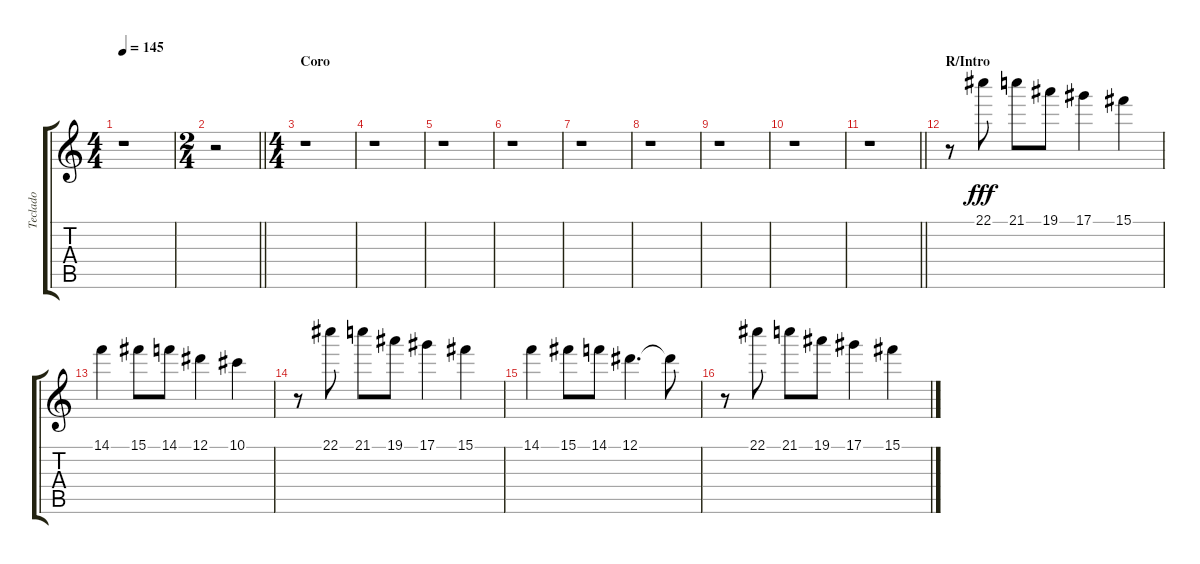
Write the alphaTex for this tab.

\track ("Teclado" "Teclado") {instrument synthbass2}
\staff {score tabs}
\tuning (Eb4 Bb3 Gb3 Db3 Ab2 Eb2) {hide}
\ts (4 4)
\tempo 145
\clef g2
\ks c
r.1{dy fff} |
\ts (2 4)
\barLineRight lightlight
r.2 |
\ts (4 4)
\section ("" "Coro")
r.1 |
r.1 |
r.1 |
r.1 |
r.1 |
r.1 |
r.1 |
r.1 |
\barLineRight lightlight
r.1 |
\section ("" "R/Intro")
r.8 22.1.8 21.1.8 19.1.8 17.1.4 15.1.4 |
14.1.4 15.1.8 14.1.8 12.1.4 10.1.4 |
r.8 22.1.8 21.1.8 19.1.8 17.1.4 15.1.4 |
14.1.4 15.1.8 14.1.8 12.1.4{d} 12.1{t}.8 |
r.8 22.1.8 21.1.8 19.1.8 17.1.4 15.1.4
